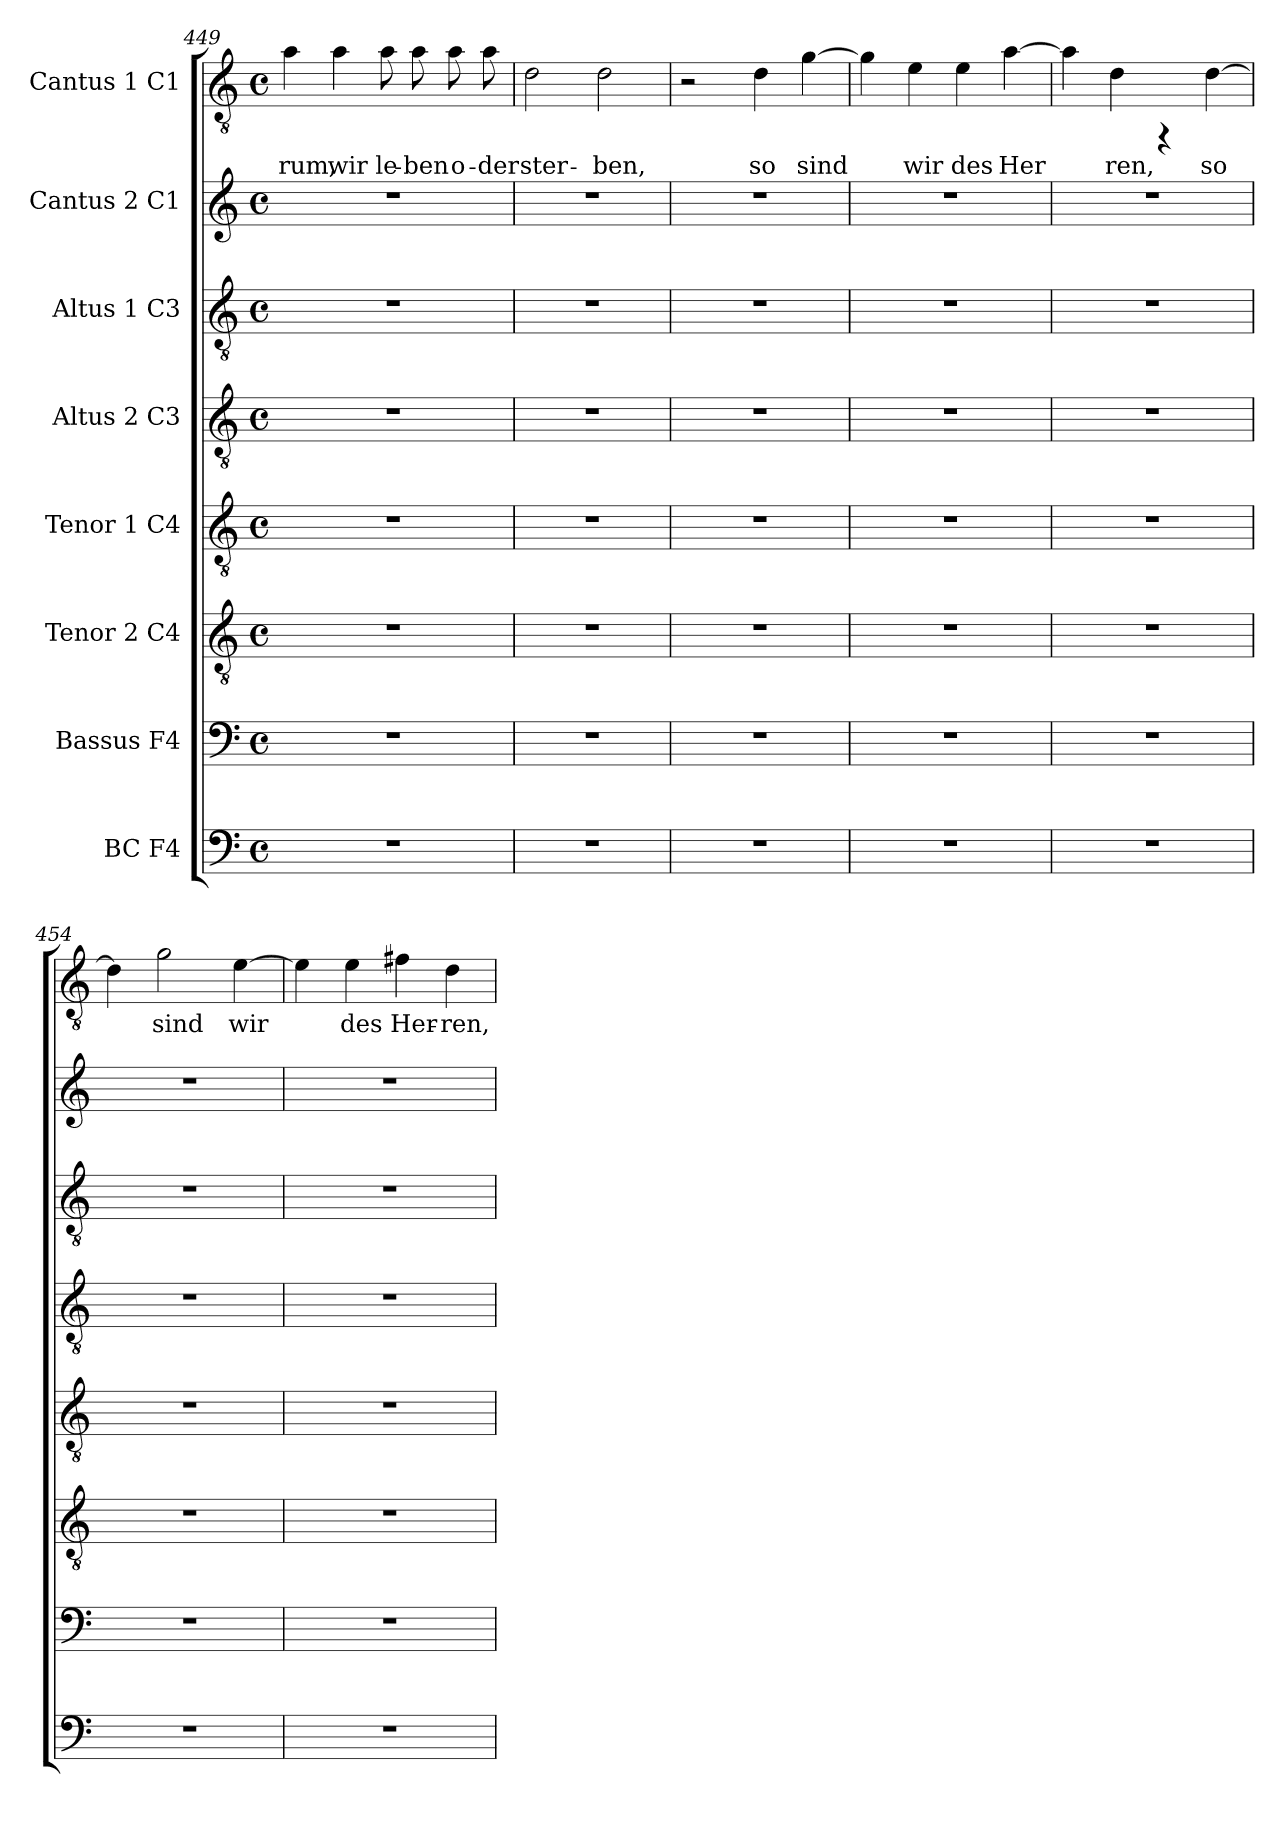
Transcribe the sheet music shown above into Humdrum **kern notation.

**kern	**kern	**kern	**kern	**kern	**kern	**kern	**kern	**text
*part8	*part7	*part6	*part5	*part4	*part3	*part2	*part1	*part1
*staff8	*staff7	*staff6	*staff5	*staff4	*staff3	*staff2	*staff1	*staff1
*I"BC  F4	*I"Bassus  F4	*I"Tenor 2  C4	*I"Tenor 1  C4	*I"Altus 2  C3	*I"Altus 1  C3	*I"Cantus 2  C1	*I"Cantus 1  C1	*
*clefF4	*clefF4	*clefGv2	*clefGv2	*clefGv2	*clefGv2	*clefG2	*clefGv2	*
*k[]	*k[]	*k[]	*k[]	*k[]	*k[]	*k[]	*k[]	*
*C:	*C:	*C:	*C:	*C:	*C:	*C:	*C:	*
*M4/4	*M4/4	*M4/4	*M4/4	*M4/4	*M4/4	*M4/4	*M4/4	*
*met(c)	*met(c)	*met(c)	*met(c)	*met(c)	*met(c)	*met(c)	*met(c)	*
=449	=449	=449	=449	=449	=449	=449	=449	=449
!	!	!	!	!	!	!	!	!LO:LY:b:cj
1r	1r	1r	1r	1r	1r	1r	4a\	-rum,
!	!	!	!	!	!	!	!	!LO:LY:b:cj
.	.	.	.	.	.	.	4a\	wir
!	!	!	!	!	!	!	!	!LO:LY:b:cj
.	.	.	.	.	.	.	8a\	le-
!	!	!	!	!	!	!	!	!LO:LY:b:cj
.	.	.	.	.	.	.	8a\	-ben
!	!	!	!	!	!	!	!	!LO:LY:b:cj
.	.	.	.	.	.	.	8a\	o-
!	!	!	!	!	!	!	!	!LO:LY:b:cj
.	.	.	.	.	.	.	8a\	-der
=450	=450	=450	=450	=450	=450	=450	=450	=450
!	!	!	!	!	!	!	!	!LO:LY:b:cj
1r	1r	1r	1r	1r	1r	1r	2d\	ster-
!	!	!	!	!	!	!	!	!LO:LY:b:cj
.	.	.	.	.	.	.	2d\	-ben,
=451	=451	=451	=451	=451	=451	=451	=451	=451
1r	1r	1r	1r	1r	1r	1r	2r	.
!	!	!	!	!	!	!	!	!LO:LY:b:cj
.	.	.	.	.	.	.	4d\	so
!	!	!	!	!	!	!	!	!LO:LY:b:cj
.	.	.	.	.	.	.	[>4g\	sind
=452	=452	=452	=452	=452	=452	=452	=452	=452
!	!	!	!	!	!	!	!	!LO:LY:b:cj
1r	1r	1r	1r	1r	1r	1r	4g\]	.
!	!	!	!	!	!	!	!	!LO:LY:b:cj
.	.	.	.	.	.	.	4e\	wir
!	!	!	!	!	!	!	!	!LO:LY:b:cj
.	.	.	.	.	.	.	4e\	des
!	!	!	!	!	!	!	!	!LO:LY:b:cj
.	.	.	.	.	.	.	[<4a\	Her-
!!LO:LB:g=z
=453	=453	=453	=453	=453	=453	=453	=453	=453
!	!	!	!	!	!	!	!	!LO:LY:b:cj
1r	1r	1r	1r	1r	1r	1r	4a\]	--
!	!	!	!	!	!	!	!	!LO:LY:b:cj
.	.	.	.	.	.	.	4d\	-ren,
.	.	.	.	.	.	.	4rFF	.
!	!	!	!	!	!	!	!	!LO:LY:b:cj
.	.	.	.	.	.	.	[>4d\	so
=454	=454	=454	=454	=454	=454	=454	=454	=454
!	!	!	!	!	!	!	!	!LO:LY:b:cj
1r	1r	1r	1r	1r	1r	1r	4d\]	.
!	!	!	!	!	!	!	!	!LO:LY:b:cj
.	.	.	.	.	.	.	2g\	sind
!	!	!	!	!	!	!	!	!LO:LY:b:cj
.	.	.	.	.	.	.	[>4e\	wir
=455	=455	=455	=455	=455	=455	=455	=455	=455
!	!	!	!	!	!	!	!	!LO:LY:b:cj
1r	1r	1r	1r	1r	1r	1r	4e\]	.
!	!	!	!	!	!	!	!	!LO:LY:b:cj
.	.	.	.	.	.	.	4e\	des
!	!	!	!	!	!	!	!	!LO:LY:b:cj
.	.	.	.	.	.	.	4f#X\	Her-
!	!	!	!	!	!	!	!	!LO:LY:b:cj
.	.	.	.	.	.	.	4d\	-ren,
=	=	=	=	=	=	=	=	=
*-	*-	*-	*-	*-	*-	*-	*-	*-
